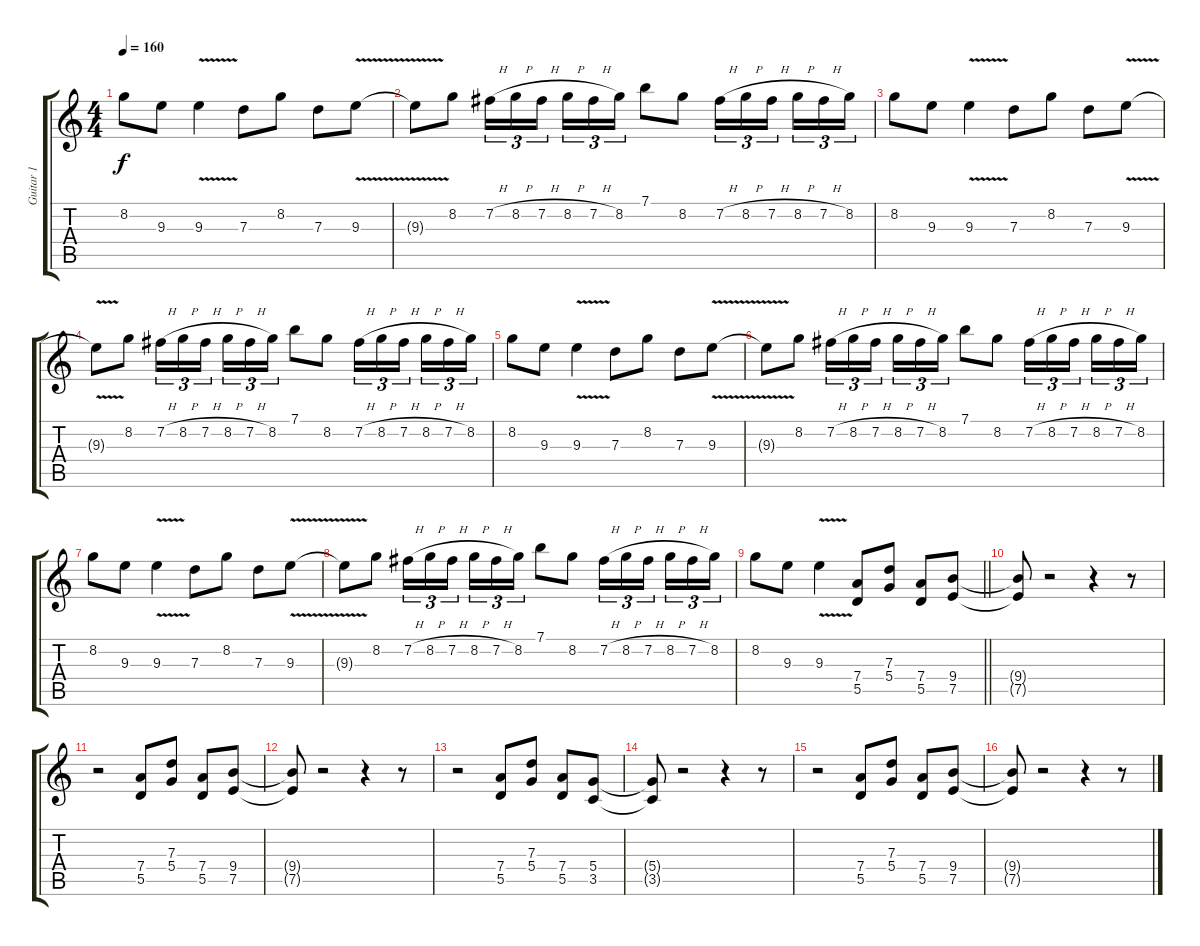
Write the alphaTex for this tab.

\track ("Guitar 1" "Guitar 1") {instrument distortionguitar}
\staff {score tabs}
\tuning (E4 B3 G3 D3 A2 E2) {hide}
\ts (4 4)
\tempo 160
\clef g2
\ks c
8.2.8{dy f} 9.3.8 9.3{v}.4 7.3.8 8.2.8 7.3.8 9.3{v}.8 |
9.3{t}.8 8.2.8 7.2{h}.16{tu (3 2)} 8.2{h}.16{tu (3 2)} 7.2{h}.16{tu (3 2) beam splitsecondary} 8.2{h}.16{tu (3 2)} 7.2{h}.16{tu (3 2)} 8.2.16{tu (3 2)} 7.1.8 8.2.8 7.2{h}.16{tu (3 2)} 8.2{h}.16{tu (3 2)} 7.2{h}.16{tu (3 2) beam splitsecondary} 8.2{h}.16{tu (3 2)} 7.2{h}.16{tu (3 2)} 8.2.16{tu (3 2)} |
8.2.8 9.3.8 9.3{v}.4 7.3.8 8.2.8 7.3.8 9.3{v}.8 |
9.3{t}.8 8.2.8 7.2{h}.16{tu (3 2)} 8.2{h}.16{tu (3 2)} 7.2{h}.16{tu (3 2) beam splitsecondary} 8.2{h}.16{tu (3 2)} 7.2{h}.16{tu (3 2)} 8.2.16{tu (3 2)} 7.1.8 8.2.8 7.2{h}.16{tu (3 2)} 8.2{h}.16{tu (3 2)} 7.2{h}.16{tu (3 2) beam splitsecondary} 8.2{h}.16{tu (3 2)} 7.2{h}.16{tu (3 2)} 8.2.16{tu (3 2)} |
8.2.8 9.3.8 9.3{v}.4 7.3.8 8.2.8 7.3.8 9.3{v}.8 |
9.3{t}.8 8.2.8 7.2{h}.16{tu (3 2)} 8.2{h}.16{tu (3 2)} 7.2{h}.16{tu (3 2) beam splitsecondary} 8.2{h}.16{tu (3 2)} 7.2{h}.16{tu (3 2)} 8.2.16{tu (3 2)} 7.1.8 8.2.8 7.2{h}.16{tu (3 2)} 8.2{h}.16{tu (3 2)} 7.2{h}.16{tu (3 2) beam splitsecondary} 8.2{h}.16{tu (3 2)} 7.2{h}.16{tu (3 2)} 8.2.16{tu (3 2)} |
8.2.8 9.3.8 9.3{v}.4 7.3.8 8.2.8 7.3.8 9.3{v}.8 |
9.3{t}.8 8.2.8 7.2{h}.16{tu (3 2)} 8.2{h}.16{tu (3 2)} 7.2{h}.16{tu (3 2) beam splitsecondary} 8.2{h}.16{tu (3 2)} 7.2{h}.16{tu (3 2)} 8.2.16{tu (3 2)} 7.1.8 8.2.8 7.2{h}.16{tu (3 2)} 8.2{h}.16{tu (3 2)} 7.2{h}.16{tu (3 2) beam splitsecondary} 8.2{h}.16{tu (3 2)} 7.2{h}.16{tu (3 2)} 8.2.16{tu (3 2)} |
\barLineRight lightlight
8.2.8 9.3.8 9.3{v}.4 (7.4 5.5).8 (7.3 5.4).8 (7.4 5.5).8 (9.4 7.5).8 |
(9.4{t} 7.5{t}).8 r.2 r.4 r.8 |
r.2 (7.4 5.5).8 (7.3 5.4).8 (7.4 5.5).8 (9.4 7.5).8 |
(9.4{t} 7.5{t}).8 r.2 r.4 r.8 |
r.2 (7.4 5.5).8 (7.3 5.4).8 (7.4 5.5).8 (5.4 3.5).8 |
(5.4{t} 3.5{t}).8 r.2 r.4 r.8 |
r.2 (7.4 5.5).8 (7.3 5.4).8 (7.4 5.5).8 (9.4 7.5).8 |
(9.4{t} 7.5{t}).8 r.2 r.4 r.8
